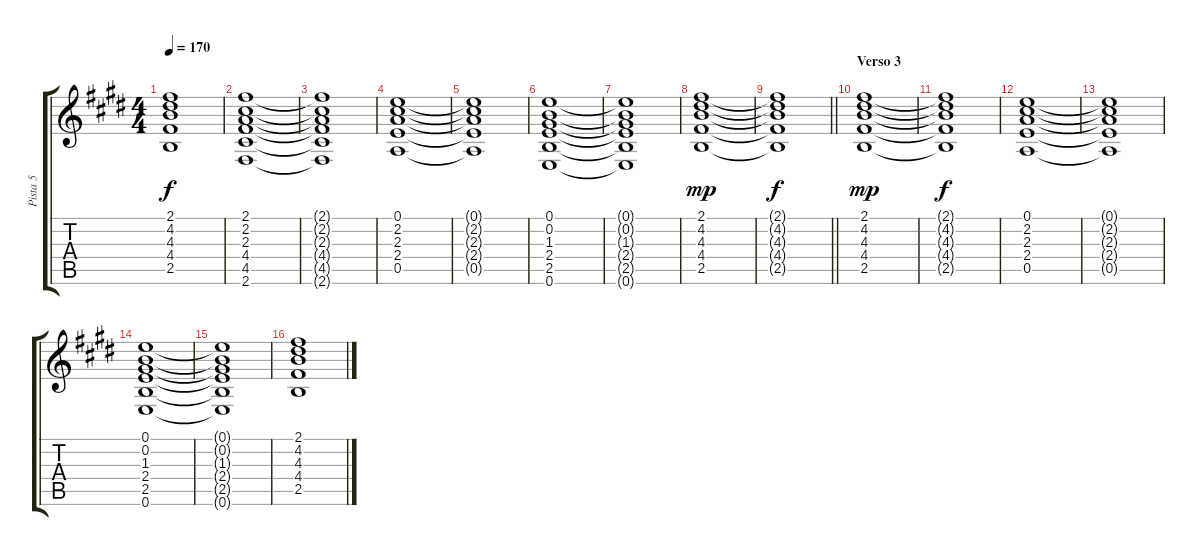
\track ("Pista 5" "Pista 5") {instrument overdrivenguitar}
\staff {score tabs}
\tuning (E4 B3 G3 D3 A2 E2) {hide}
\ts (4 4)
\tempo 170
\clef g2
\ks e
(2.1{t} 4.2{t} 4.3{t} 4.4{t} 2.5{t}).1{dy f} |
(2.1 2.2 2.3 4.4 4.5 2.6).1 |
(2.1{t} 2.2{t} 2.3{t} 4.4{t} 4.5{t} 2.6{t}).1 |
(0.1 2.2 2.3 2.4 0.5).1 |
(0.1{t} 2.2{t} 2.3{t} 2.4{t} 0.5{t}).1 |
(0.1 0.2 1.3 2.4 2.5 0.6).1 |
(0.1{t} 0.2{t} 1.3{t} 2.4{t} 2.5{t} 0.6{t}).1 |
(2.1 4.2 4.3 4.4 2.5).1{dy mp} |
\barLineRight lightlight
(2.1{t} 4.2{t} 4.3{t} 4.4{t} 2.5{t}).1{dy f} |
\section ("" "Verso 3")
(2.1 4.2 4.3 4.4 2.5).1{dy mp} |
(2.1{t} 4.2{t} 4.3{t} 4.4{t} 2.5{t}).1{dy f} |
(0.1 2.2 2.3 2.4 0.5).1 |
(0.1{t} 2.2{t} 2.3{t} 2.4{t} 0.5{t}).1 |
(0.1 0.2 1.3 2.4 2.5 0.6).1 |
(0.1{t} 0.2{t} 1.3{t} 2.4{t} 2.5{t} 0.6{t}).1 |
(2.1 4.2 4.3 4.4 2.5).1
